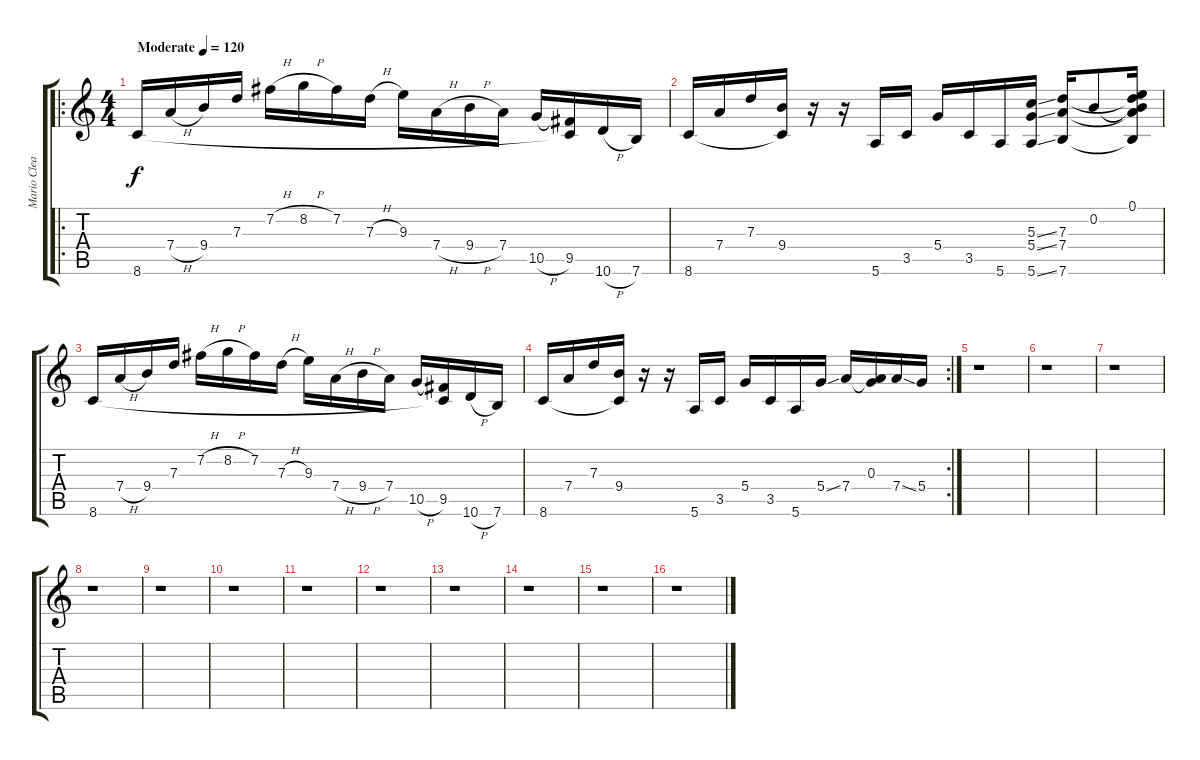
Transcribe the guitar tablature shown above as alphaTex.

\track ("Mario Clean" "Mario Clea") {instrument electricguitarjazz}
\staff {score tabs}
\tuning (E4 B3 G3 D3 A2 E2) {hide}
\ro
\ts (4 4)
\tempo (120 "Moderate")
\clef g2
\ks c
8.6.16{dy f instrument electricguitarjazz} 7.4{h}.16 9.4.16 7.3.16 7.2{h}.16 8.2{h}.16 7.2.16 7.3{h}.16 9.3.16 7.4{h}.16 9.4{h}.16 7.4.16 10.5{h}.16 (9.5 8.6{t}).16 10.6{h}.16 7.6.16 |
8.6.16 7.4.16 7.3.16 (9.4 8.6{t}).16 r.16 r.16 5.6.16 3.5.16 5.4.16 3.5.16 5.6.16 (5.3{ss} 5.4{ss} 5.6{ss}).16 (7.3 7.4 7.6).16 0.2.8 (0.1 0.2{t} 7.3{t} 7.4{t} 7.6{t}).16 |
8.6.16 7.4{h}.16 9.4.16 7.3.16 7.2{h}.16 8.2{h}.16 7.2.16 7.3{h}.16 9.3.16 7.4{h}.16 9.4{h}.16 7.4.16 10.5{h}.16 (9.5 8.6{t}).16 10.6{h}.16 7.6.16 |
\rc 2
8.6.16 7.4.16 7.3.16 (9.4 8.6{t}).16 r.16 r.16 5.6.16 3.5.16 5.4.16 3.5.16 5.6.16 5.4{ss}.16 7.4.16 (0.3 7.4{t}).16 7.4{ss}.16 5.4.16 |
r.1 |
r.1 |
r.1 |
r.1 |
r.1 |
r.1 |
r.1 |
r.1 |
r.1 |
r.1 |
r.1 |
r.1
